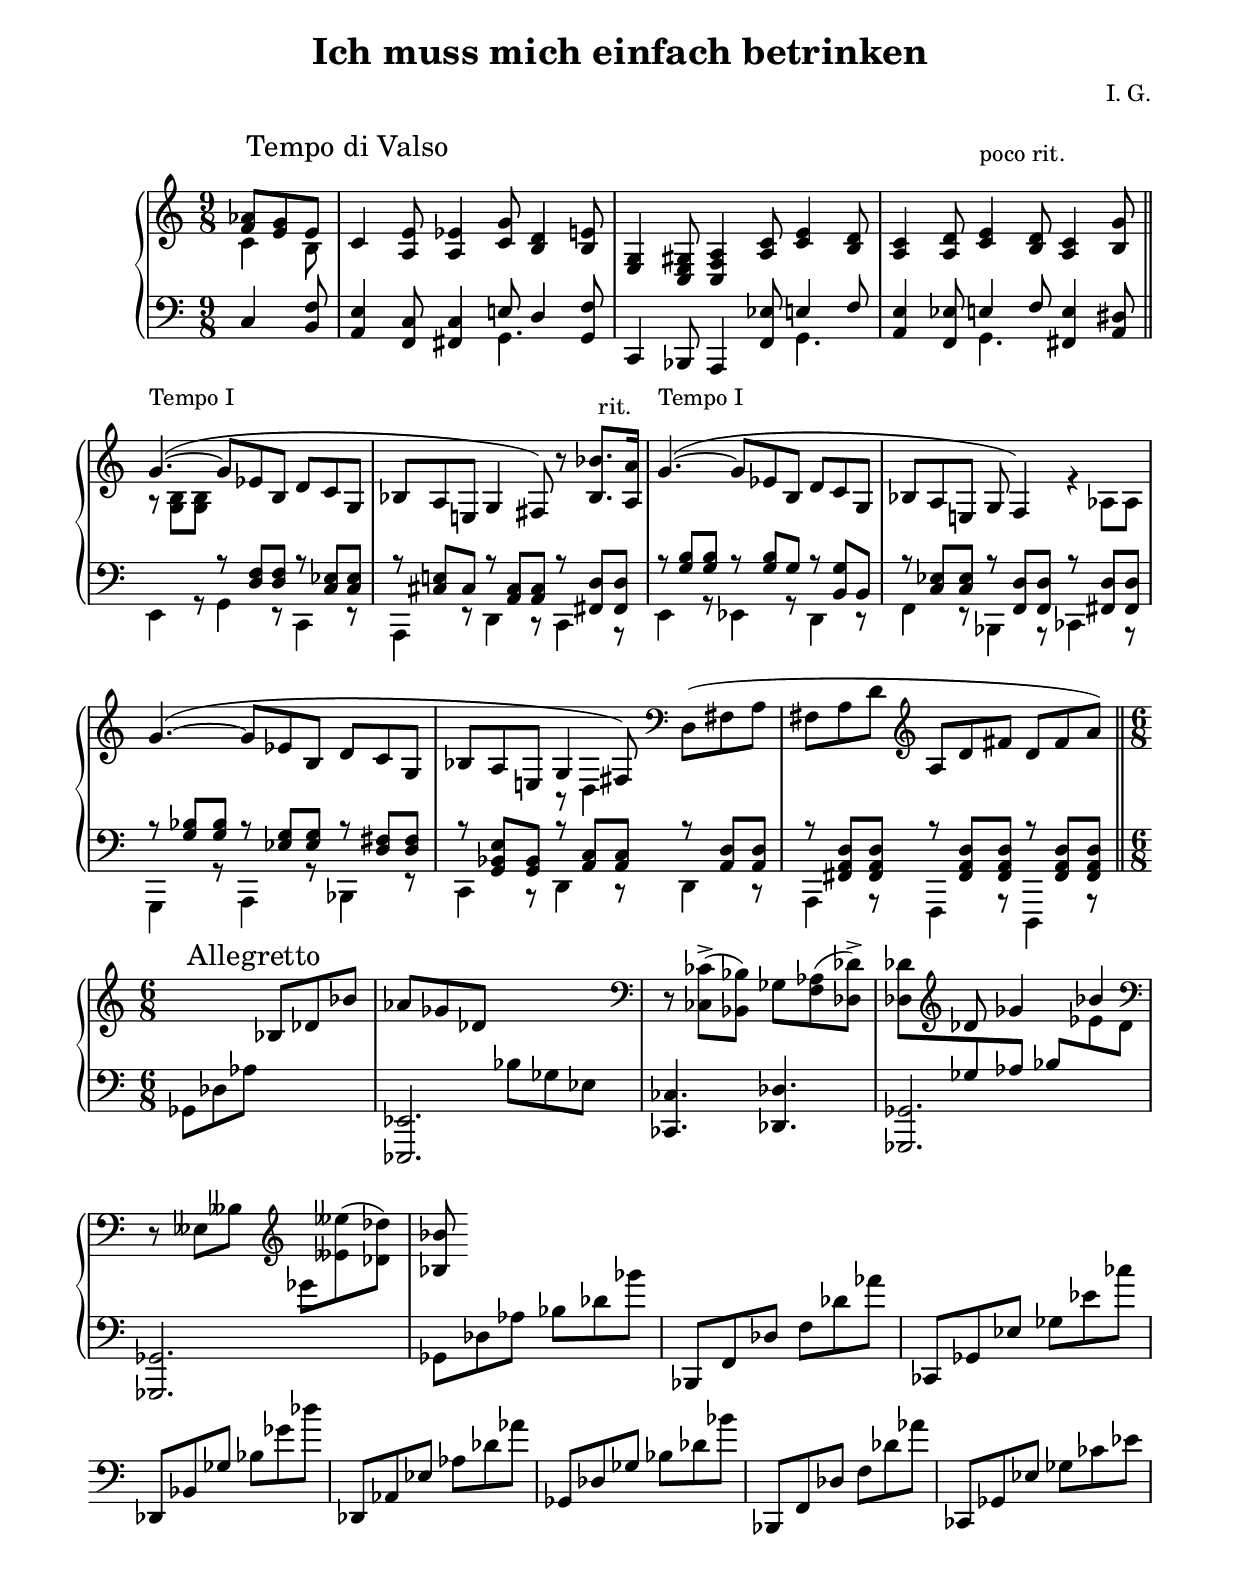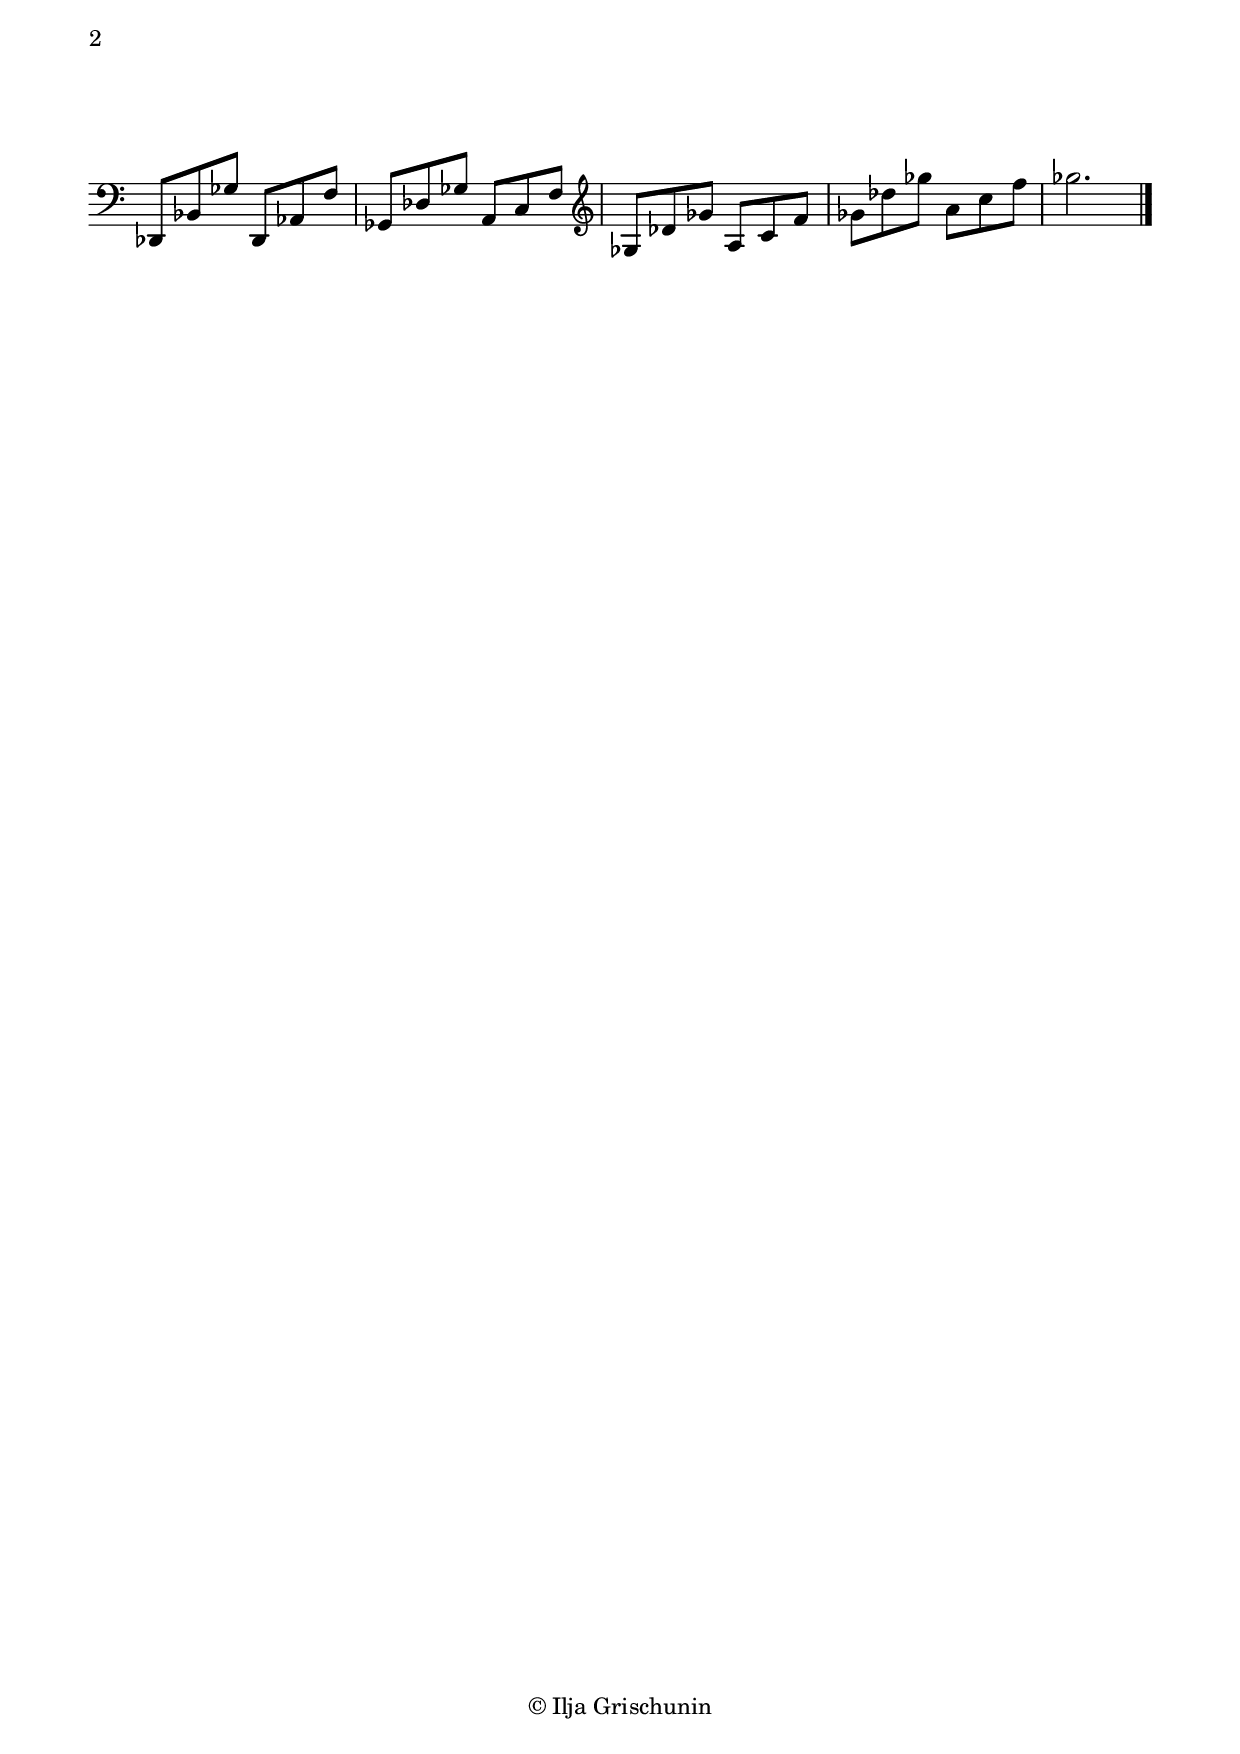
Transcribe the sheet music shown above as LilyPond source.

\version "2.19.15"
%\version "2.18.0"

\language "deutsch"

\header {
  title = "Ich muss mich einfach betrinken"
  %meter = "Allegro"
  composer = "I. G."
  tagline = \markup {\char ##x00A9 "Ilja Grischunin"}
}

\paper {
  #(set-paper-size "a4")
  top-system-spacing.basic-distance = #20
  top-markup-spacing.basic-distance = #8
  markup-system-spacing.basic-distance = #20
  system-system-spacing.basic-distance = #15
  last-bottom-spacing.basic-distance = #20
  left-margin = 15
  right-margin = 15
  %two-sided = ##t
  %inner-margin = 25
  %outer-margin = 15
}

\layout {
  indent = 10
  \context {
    \PianoStaff
    \consists #Span_stem_engraver
  }
  \context{
    \Score
    %\override StaffGrouper.staff-staff-spacing.basic-distance = #13
    \remove "Bar_number_engraver"
  }
}

%%%%%%%%% SCRIPTS %%%%%%%%%
makeOctaves =
#(define-music-function (parser location arg mus)
   (integer? ly:music?)
   #{<<
     \withMusicProperty #'to-relative-callback
     #(lambda (m p)
        (let ((mu (ly:music-property m 'element)))
          (ly:music-transpose mu (ly:make-pitch (- arg) 0 0))
          (ly:make-music-relative! mu p)
          (ly:music-transpose mu (ly:make-pitch arg 0 0)))
        p)
     \transpose c' $(ly:make-pitch arg 0 0) $mus
     $mus
     >>
   #})
pocoCr =
#(make-music 'CrescendoEvent
   'span-type 'text
   'span-text "poco cresc.")
pocoDim =
#(make-music 'CrescendoEvent
   'span-type 'text
   'span-text "poco dim.")
xLV =
#(define-music-function (parser location further) (number?) #{
  \once \override LaissezVibrerTie  #'X-extent = #'(0 . 0)
  \once \override LaissezVibrerTie  #'details #'note-head-gap = #(/
                                                                  further -2)
  \once \override LaissezVibrerTie  #'extra-offset = #(cons (/
                                                             further 2) 0)
   #})
top = \change Staff = "RH"
bot = \change Staff = "LH"

\include "changePitch.ly"

%%%%%%%%%%% RH %%%%%%%%%%%%
rechts = \relative {
  \clef treble
  %\key c \minor
  \time 9/8
  \override Score.RehearsalMark.extra-offset = #'(6 . 2)
  \mark "Tempo di Valso"
  \partial 4.
  <<
    {
      <f' as>8<e g> e
    }
    \\
    {
      c4 h8
    }
  >>
  \override TextScript.extra-offset = #'(0 . 2)
  \changePitch {c4 c8}{
    c <a e'><a es'><c g'><h d><h e>
    <e, g><c e gis><c f a><a' c><c e><h d>
    <a c><a d><c e>^"poco rit."<h d><a c><h g'>
  }
  \bar "||"
  \break
  \shape #'((0 . -2) (0 . 0) (0 . 0) (-1 . 0)) Slur
  g'4.^~^(^"Tempo I" g8 es h d c g
  b a e! g4 fis8)
  \once \override TextScript.extra-offset = #'(4 . 2)
  r^"rit." \makeOctaves 1 {b8. a16}
  \shape #'((0 . -2) (0 . 0) (0 . 0) (-1 . 0)) Slur
  g'4.^~^(^"Tempo I" g8 es h d c g b a e! g f4)
  <<
    {
      e'4\rest s8
    }
    \\
    {
      s8 as, as
    }
  >>
  <<
    {
      \shape #'((0 . -2) (0 . 0) (0 . 0) (-1 . 0)) Slur
      g'4.~( g8 es h d c g b a e! g4 fis8)
    }
    \\
    {
      s2. s4. s r8 d4
    }
  >>
  \clef bass
  d8( fis a fis a d
  \clef treble
  a d fis d fis a)
  \bar "||"
  \break
  \time 6/8
  \override Score.RehearsalMark.extra-offset = #'(6 . 0)
  \mark "Allegretto"
  \bot ges,,8 des'  as'
  \top b des b'
  as ges des
  \bot b ges es \top
  \clef bass
  r <ces ces'>(-><b b'>) ges' <f as>(<des des'>)->
  <<
    {
      \voiceTwo
      <des des'>8 \bot 
      \stemUp
      ges as b \top
      \stemDown
      es des
    }
    \\
    {
      \voiceOne
      \hideNotes r8\unHideNotes
      \clef treble
      des ges4 b
    }
  >>
  \clef bass
  r8 eses,, heses'
  \clef treble
  \stemDown \bot ges' \top
  <eses eses'>(<des des'>)
  \stemNeutral
  <b b'>
}
%%%%%%%%%%% LH %%%%%%%%%%%%
links = \relative {
  \clef bass
  %\key c \minor
  \time 9/8
  \partial 4.
  c4 \stemUp <h f'>8\stemNeutral
  <a e'>4<f c'>8<fis c'>4
  <<
    {
      e'!8 d4
    }
    \\
    {
      \dotsUp
      g,4.
    }
  >>
  <g f'>8 c,4 b8 a4 <f' es'>8
  <<
    {
      e'!4 f8
    }
    \\
    {
      g,4.
    }
  >>
  <a e'>4<f es'>8
  <<
    {
      e'4 f8
    }
    \\
    {
      g,4.
    }
  >>
  <fis e'>4<a dis>8
  \bar "||"
  <<
    {
      \top \stemDown a'8\rest <g h> q\bot \stemUp
      \changePitch {c8 c8 c8}{
        r <d f> q
        r <c es> q
        r <cis e!> cis
        r <a cis> q
        r <fis d'> q
        r <g' h><g h>
        r <g h> g
        r <h, g'> h
        r <c es!> q
        r <f, d'><f d'>
        r <fis d'> q
        r <g' b><g b>
        r <es g> q
        r <d fis> q
        r <g, b e><g b>
        r <a c> q
        r <a d> q
        r <fis a d> q
        r <fis a d> q
        r <fis a d> q
      }
    }
    \\
    {
      \changePitch{c4 c8}{
        e r g r c, r a r d r c r
        e r es r d r f r b, r ces r
        g r a r b r c r d r d r
        a r f r d r
      }
    }
  >>
  \bar "||"
  \time 6/8
  s2. \makeOctaves 1 {es2. ces'4. des ges,2. ges}
  ges'8 des' as' b des b'
  b,,, f' des' f des' as'
  ces,,, ges' es' ges es' ces'
  des,,, b' ges' b ges' des'
  des,,, as' es' as des as'
  ges,, des' ges b des b'
  b,,, f' des' f des' as'
  ces,,, ges' es' ges ces es
  des,, b' ges' des, as' f'
  ges, des' ges a, c f
  \clef treble
  ges des' ges a, c f
  ges des' ges a, c f
  ges2.
  \bar "|."
}
%%%%%%%%%%%%D%%%%%%%%%%%%
dynamic = {
  \override DynamicTextSpanner.style = #'none
  \override Hairpin.to-barline = ##f
}

%%%%%%%%%%%%%%%%%%%%%%
\score {
  \new PianoStaff <<
    \new Staff = "RH" \rechts
    \new Dynamics = "DYN" \dynamic
    \new Staff = "LH" \links
  >>
}